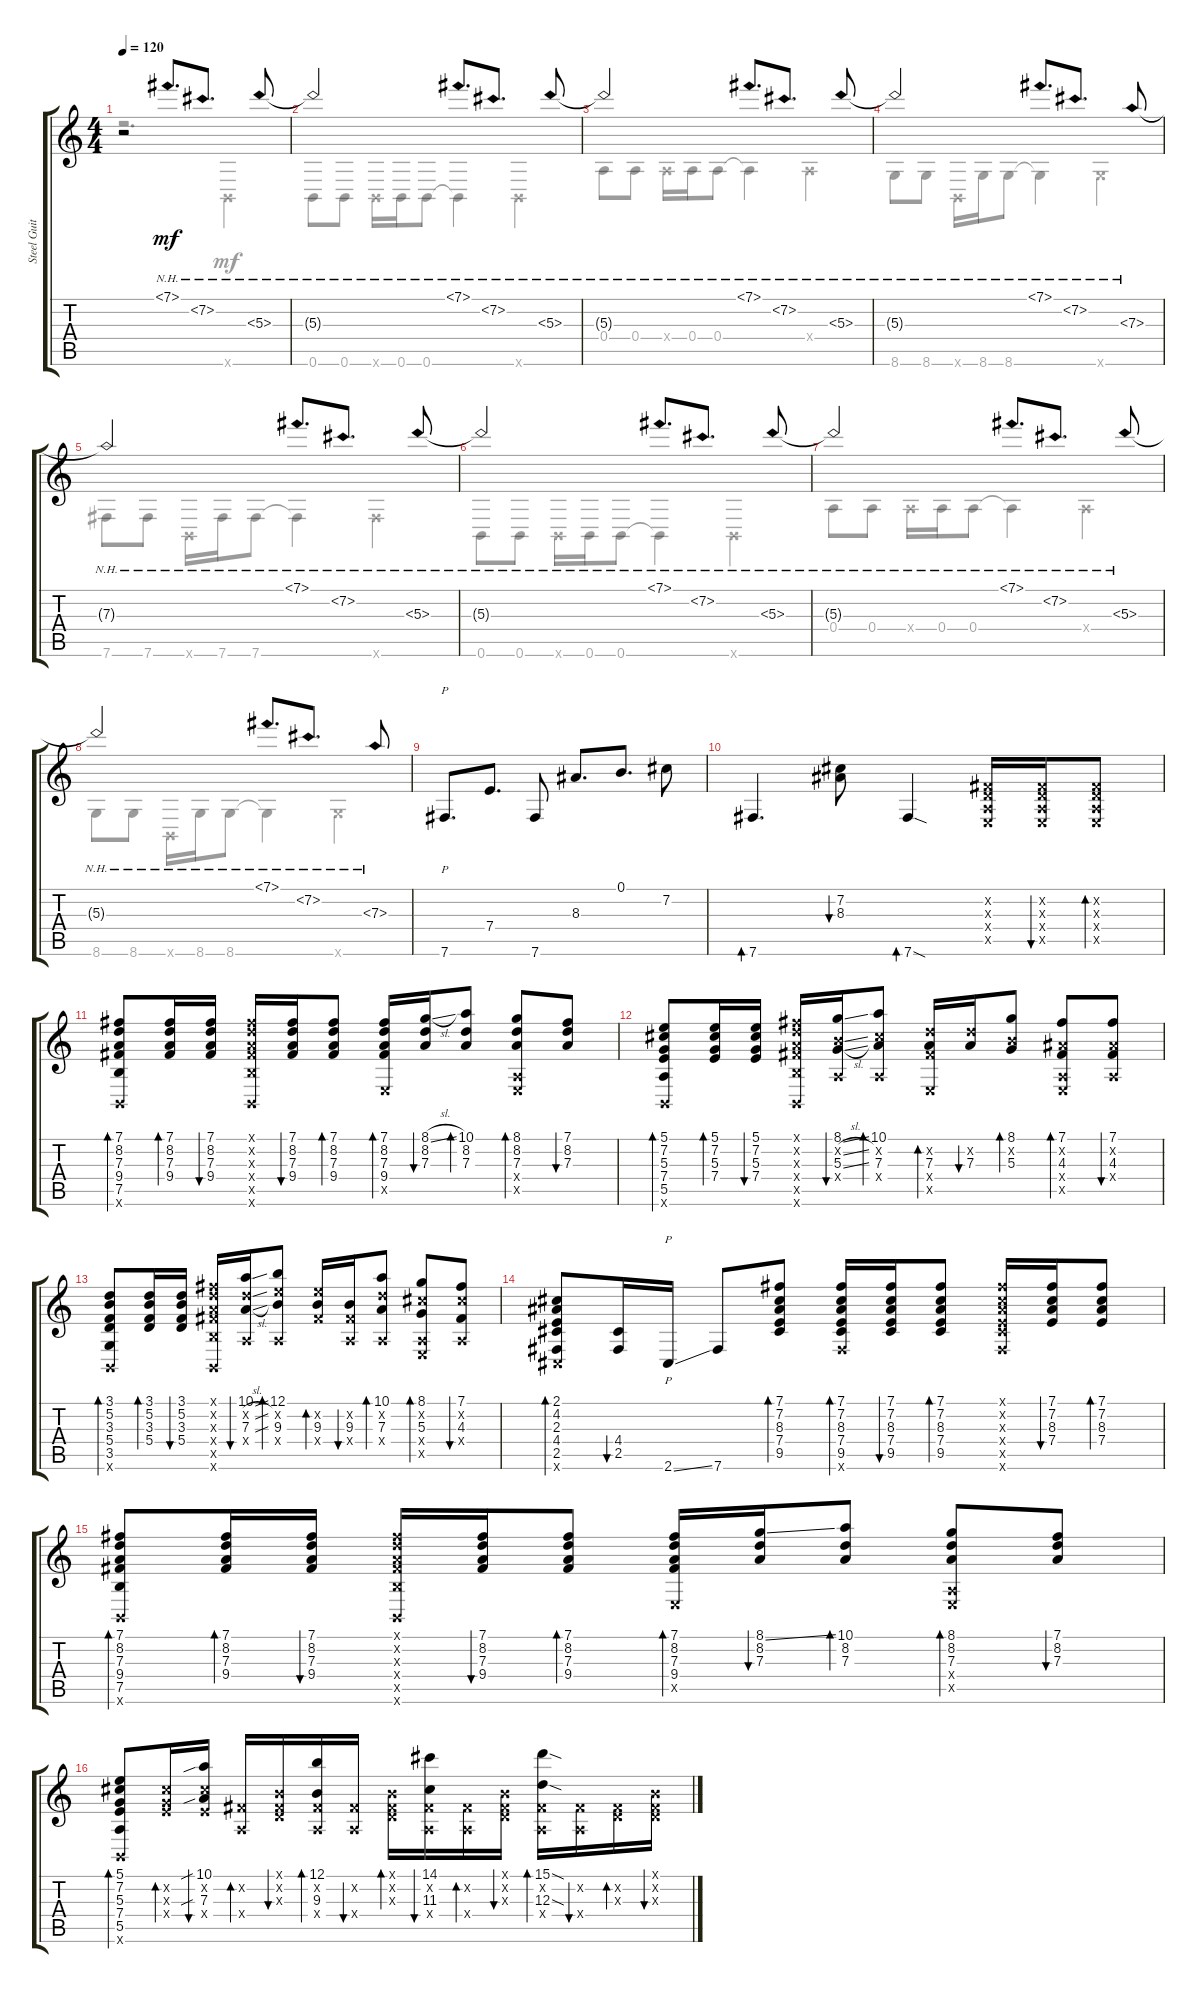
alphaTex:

\track ("Steel Guitar" "Steel Guit") {instrument acousticguitarsteel}
\staff {score tabs}
\tuning (B3 Gb3 D3 A2 E2 B1) {hide}
\voice
\ts (4 4)
\tempo 120
\clef g2
\ks c
r.2{dy mf instrument acousticguitarsteel} 7.1{nh}.8{d} 7.2{nh}.8{d} 5.3{nh}.8 |
5.3{nh t}.2 7.1{nh}.8{d} 7.2{nh}.8{d} 5.3{nh}.8 |
5.3{nh t}.2 7.1{nh}.8{d} 7.2{nh}.8{d} 5.3{nh}.8 |
5.3{nh t}.2 7.1{nh}.8{d} 7.2{nh}.8{d} 7.3{nh}.8 |
7.3{nh t}.2 7.1{nh}.8{d} 7.2{nh}.8{d} 5.3{nh}.8 |
5.3{nh t}.2 7.1{nh}.8{d} 7.2{nh}.8{d} 5.3{nh}.8 |
5.3{nh t}.2 7.1{nh}.8{d} 7.2{nh}.8{d} 5.3{nh}.8 |
5.3{nh t}.2 7.1{nh}.8{d} 7.2{nh}.8{d} 7.3{nh}.8 |
7.6.8{p d} 7.4.8{d} 7.6.8 8.3.8{d} 0.1.8{d} 7.2.8 |
7.6.4{d bd 30} (7.2 8.3).8{bu 60} 7.6{sod}.4{bd 30} (0.2{x} 0.3{x} 0.4{x} 0.5{x}).16 (0.2{x} 0.3{x} 0.4{x} 0.5{x}).16{bu 60} (0.2{x} 0.3{x} 0.4{x} 0.5{x}).8{bd 60} |
(7.1 8.2 7.3 9.4 7.5 0.6{x}).8{bd 30} (7.1 8.2 7.3 9.4).16{bd 30} (7.1 8.2 7.3 9.4).16{bu 30} (7.1{x} 8.2{x} 7.3{x} 9.4{x} 7.5{x} 0.6{x}).16 (7.1 8.2 7.3 9.4).16{bu 30} (7.1 8.2 7.3 9.4).8{bd 30} (7.1 8.2 7.3 9.4 0.5{x}).16{bd 30} (8.1{sl} 8.2 7.3).16{bu 30} (10.1 8.2 7.3).8{bd 30} (8.1 8.2 7.3 0.4{x} 0.5{x}).8{bd 30} (7.1 8.2 7.3).8{bu 30} |
(5.1 7.2 5.3 7.4 5.5 0.6{x}).8{bd 30} (5.1 7.2 5.3 7.4).16{bd 30} (5.1 7.2 5.3 7.4).16{bu 30} (7.1{x} 8.2{x} 7.3{x} 9.4{x} 7.5{x} 0.6{x}).16 (8.1{ss} 5.2{sl x} 5.3{sl} 0.4{x}).16{bu 30} (10.1 7.2{x} 7.3 0.4{x}).8{bd 30} (8.2{x} 7.3 9.4{x} 0.5{x}).16{bd 30} (8.2{x} 7.3).16{bu 30} (8.1 5.2{x} 5.3).8{bd 30} (7.1 4.2{x} 4.3 0.4{x} 0.5{x}).8{bd 30} (7.1 4.2{x} 4.3 0.4{x}).8{bu 30} |
(3.1 5.2 3.3 5.4 3.5 0.6{x}).8{bd 30} (3.1 5.2 3.3 5.4).16{bd 30} (3.1 5.2 3.3 5.4).16{bu 30} (7.1{x} 8.2{x} 7.3{x} 9.4{x} 7.5{x} 0.6{x}).16 (10.1{ss} 8.2{sl x} 7.3{sl} 0.4{x}).16{bu 30} (12.1 10.2{x} 9.3 0.4{x}).8{bd 30} (10.2{x} 9.3 9.4{x}).16{bd 30} (0.2{x} 9.3 0.4{x}).16{bu 30} (10.1 8.2{x} 7.3 0.4{x}).8{bd 30} (8.1 7.2{x} 5.3 0.4{x} 0.5{x}).8{bd 30} (7.1 7.2{x} 4.3 0.4{x}).8{bu 30} |
(2.1 4.2 2.3 4.4 2.5 2.6{x}).8{bd 30} (4.4 2.5).16{bu 30} 2.6{ss}.16{p} 7.6.8 (7.1 7.2 8.3 7.4 9.5).8{bd 30} (7.1 7.2 8.3 7.4 9.5 7.6{x}).16{bd 30} (7.1 7.2 8.3 7.4 9.5).16{bu 30} (7.1 7.2 8.3 7.4 9.5).8{bd 30} (7.1{x} 7.2{x} 8.3{x} 7.4{x} 9.5{x} 7.6{x}).16 (7.1 7.2 8.3 7.4).16{bu 30} (7.1 7.2 8.3 7.4).8{bd 30} |
(7.1 8.2 7.3 9.4 7.5 0.6{x}).8{bd 30} (7.1 8.2 7.3 9.4).16{bd 30} (7.1 8.2 7.3 9.4).16{bu 30} (7.1{x} 8.2{x} 7.3{x} 9.4{x} 7.5{x} 0.6{x}).16 (7.1 8.2 7.3 9.4).16{bu 30} (7.1 8.2 7.3 9.4).8{bd 30} (7.1 8.2 7.3 9.4 0.5{x}).16{bd 30} (8.1{ss} 8.2 7.3).16{bu 30} (10.1 8.2 7.3).8{bd 30} (8.1 8.2 7.3 0.4{x} 0.5{x}).8{bd 30} (7.1 8.2 7.3).8{bu 30} |
(5.1 7.2 5.3 7.4 5.5 0.6{x}).8{bd 30} (7.2{x} 5.3{x} 7.4{x}).16{bd 30} (10.1{sib} 7.2{x} 7.3{sib} 7.4{x}).16{bu 30} (0.2{x} 0.4{x}).16{bd 30} (0.1{x} 0.2{x} 0.3{x}).16{bu 30} (12.1 0.2{x} 9.3 0.4{x}).16{bd 30} (0.2{x} 0.4{x}).16{bu 30} (0.1{x} 0.2{x} 0.3{x}).16{bd 30} (14.1 0.2{x} 11.3 0.4{x}).16{bu 30} (0.2{x} 0.4{x}).16{bd 30} (0.1{x} 0.2{x} 0.3{x}).16{bu 30} (15.1{sod} 0.2{x} 12.3{sod} 0.4{x}).16{bd 30} (0.2{x} 0.4{x}).16{bu 30} (0.2{x} 0.3{x}).16{bd 30} (0.1{x} 0.2{x} 0.3{x}).16{bu 30}
\voice
\clef g2
\ottava regular
\simile none
\ks c
r.2{d dy mf} 0.6{x}.4 |
0.6.8 0.6.8 0.6{x}.16 0.6.16 0.6.8 0.6{t}.4 0.6{x}.4 |
0.4.8 0.4.8 0.4{x}.16 0.4.16 0.4.8 0.4{t}.4 0.4{x}.4 |
8.6.8 8.6.8 0.6{x}.16 8.6.16 8.6.8 8.6{t}.4 8.6{x}.4 |
7.6.8 7.6.8 0.6{x}.16 7.6.16 7.6.8 7.6{t}.4 7.6{x}.4 |
0.6.8 0.6.8 0.6{x}.16 0.6.16 0.6.8 0.6{t}.4 0.6{x}.4 |
0.4.8 0.4.8 0.4{x}.16 0.4.16 0.4.8 0.4{t}.4 0.4{x}.4 |
8.6.8 8.6.8 0.6{x}.16 8.6.16 8.6.8 8.6{t}.4 8.6{x}.4 |
|
|
|
|
|
|
|
